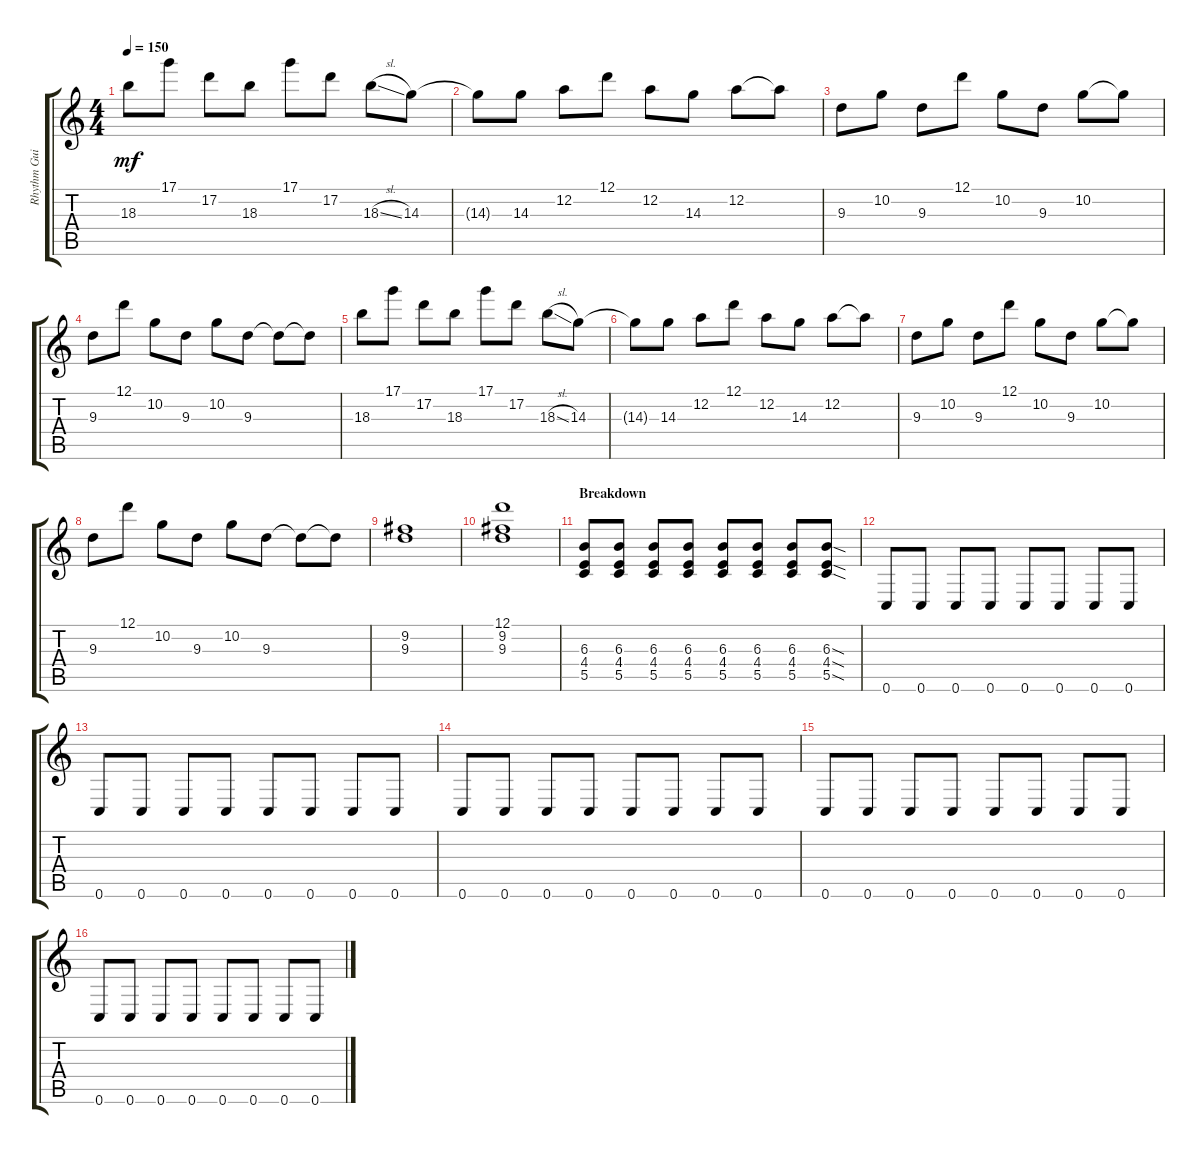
\track ("Rhythm Guitar" "Rhythm Gui") {instrument distortionguitar}
\staff {score tabs}
\tuning (D4 A3 F3 C3 G2 C2) {hide}
\ts (4 4)
\tempo 150
\clef g2
\ks c
18.3.8{dy mf} 17.1.8 17.2.8 18.3.8 17.1.8 17.2.8 18.3{sl}.8 14.3.8 |
14.3{t}.8 14.3.8 12.2.8 12.1.8 12.2.8 14.3.8 12.2.8 12.2{t}.8 |
9.3.8 10.2.8 9.3.8 12.1.8 10.2.8 9.3.8 10.2.8 10.2{t}.8 |
9.3.8 12.1.8 10.2.8 9.3.8 10.2.8 9.3.8 9.3{t}.8 9.3{t}.8 |
18.3.8 17.1.8 17.2.8 18.3.8 17.1.8 17.2.8 18.3{sl}.8 14.3.8 |
14.3{t}.8 14.3.8 12.2.8 12.1.8 12.2.8 14.3.8 12.2.8 12.2{t}.8 |
9.3.8 10.2.8 9.3.8 12.1.8 10.2.8 9.3.8 10.2.8 10.2{t}.8 |
9.3.8 12.1.8 10.2.8 9.3.8 10.2.8 9.3.8 9.3{t}.8 9.3{t}.8 |
(9.2 9.3).1 |
(12.1 9.2 9.3).1 |
\section ("" "Breakdown")
(6.3 4.4 5.5).8 (6.3 4.4 5.5).8 (6.3 4.4 5.5).8 (6.3 4.4 5.5).8 (6.3 4.4 5.5).8 (6.3 4.4 5.5).8 (6.3 4.4 5.5).8 (6.3{sod} 4.4{sod} 5.5{sod}).8 |
0.6.8 0.6.8 0.6.8 0.6.8 0.6.8 0.6.8 0.6.8 0.6.8 |
0.6.8 0.6.8 0.6.8 0.6.8 0.6.8 0.6.8 0.6.8 0.6.8 |
0.6.8 0.6.8 0.6.8 0.6.8 0.6.8 0.6.8 0.6.8 0.6.8 |
0.6.8 0.6.8 0.6.8 0.6.8 0.6.8 0.6.8 0.6.8 0.6.8 |
0.6.8 0.6.8 0.6.8 0.6.8 0.6.8 0.6.8 0.6.8 0.6.8
